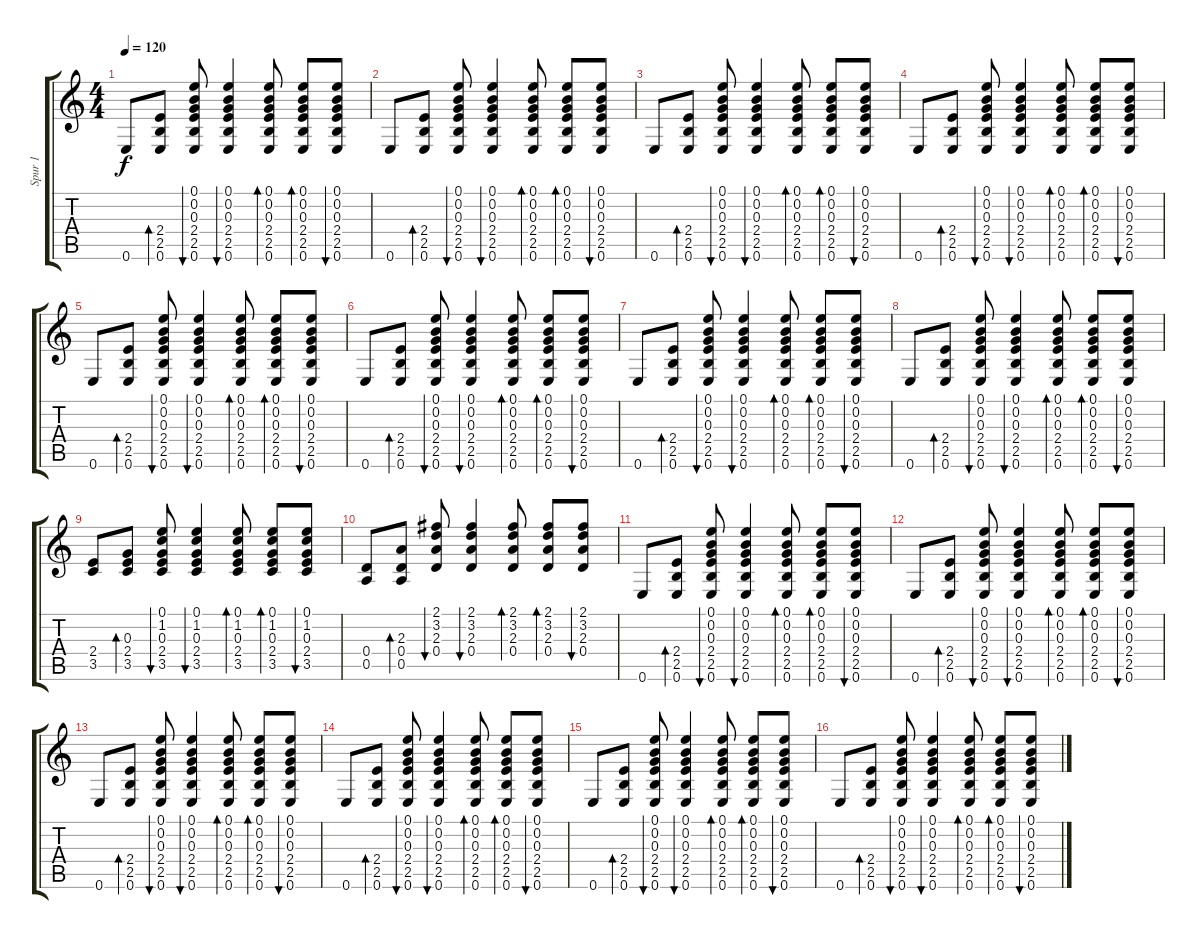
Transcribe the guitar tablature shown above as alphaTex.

\track ("Spur 1" "Spur 1") {instrument acousticguitarsteel}
\staff {score tabs}
\tuning (E4 B3 G3 D3 A2 E2) {hide}
\ts (4 4)
\tempo 120
\clef g2
\ks c
0.6.8{dy f instrument acousticguitarsteel} (2.4 2.5 0.6).8{bd 30} (0.1 0.2 0.3 2.4 2.5 0.6).8{bu 30} (0.1 0.2 0.3 2.4 2.5 0.6).4{bu 30} (0.1 0.2 0.3 2.4 2.5 0.6).8{bd 30} (0.1 0.2 0.3 2.4 2.5 0.6).8{bd 30} (0.1 0.2 0.3 2.4 2.5 0.6).8{bu 30} |
0.6.8 (2.4 2.5 0.6).8{bd 30} (0.1 0.2 0.3 2.4 2.5 0.6).8{bu 30} (0.1 0.2 0.3 2.4 2.5 0.6).4{bu 30} (0.1 0.2 0.3 2.4 2.5 0.6).8{bd 30} (0.1 0.2 0.3 2.4 2.5 0.6).8{bd 30} (0.1 0.2 0.3 2.4 2.5 0.6).8{bu 30} |
0.6.8 (2.4 2.5 0.6).8{bd 30} (0.1 0.2 0.3 2.4 2.5 0.6).8{bu 30} (0.1 0.2 0.3 2.4 2.5 0.6).4{bu 30} (0.1 0.2 0.3 2.4 2.5 0.6).8{bd 30} (0.1 0.2 0.3 2.4 2.5 0.6).8{bd 30} (0.1 0.2 0.3 2.4 2.5 0.6).8{bu 30} |
0.6.8 (2.4 2.5 0.6).8{bd 30} (0.1 0.2 0.3 2.4 2.5 0.6).8{bu 30} (0.1 0.2 0.3 2.4 2.5 0.6).4{bu 30} (0.1 0.2 0.3 2.4 2.5 0.6).8{bd 30} (0.1 0.2 0.3 2.4 2.5 0.6).8{bd 30} (0.1 0.2 0.3 2.4 2.5 0.6).8{bu 30} |
0.6.8 (2.4 2.5 0.6).8{bd 30} (0.1 0.2 0.3 2.4 2.5 0.6).8{bu 30} (0.1 0.2 0.3 2.4 2.5 0.6).4{bu 30} (0.1 0.2 0.3 2.4 2.5 0.6).8{bd 30} (0.1 0.2 0.3 2.4 2.5 0.6).8{bd 30} (0.1 0.2 0.3 2.4 2.5 0.6).8{bu 30} |
0.6.8 (2.4 2.5 0.6).8{bd 30} (0.1 0.2 0.3 2.4 2.5 0.6).8{bu 30} (0.1 0.2 0.3 2.4 2.5 0.6).4{bu 30} (0.1 0.2 0.3 2.4 2.5 0.6).8{bd 30} (0.1 0.2 0.3 2.4 2.5 0.6).8{bd 30} (0.1 0.2 0.3 2.4 2.5 0.6).8{bu 30} |
0.6.8 (2.4 2.5 0.6).8{bd 30} (0.1 0.2 0.3 2.4 2.5 0.6).8{bu 30} (0.1 0.2 0.3 2.4 2.5 0.6).4{bu 30} (0.1 0.2 0.3 2.4 2.5 0.6).8{bd 30} (0.1 0.2 0.3 2.4 2.5 0.6).8{bd 30} (0.1 0.2 0.3 2.4 2.5 0.6).8{bu 30} |
0.6.8 (2.4 2.5 0.6).8{bd 30} (0.1 0.2 0.3 2.4 2.5 0.6).8{bu 30} (0.1 0.2 0.3 2.4 2.5 0.6).4{bu 30} (0.1 0.2 0.3 2.4 2.5 0.6).8{bd 30} (0.1 0.2 0.3 2.4 2.5 0.6).8{bd 30} (0.1 0.2 0.3 2.4 2.5 0.6).8{bu 30} |
(2.4 3.5).8 (0.3 2.4 3.5).8{bd 30} (0.1 1.2 0.3 2.4 3.5).8{bu 30} (0.1 1.2 0.3 2.4 3.5).4{bu 30} (0.1 1.2 0.3 2.4 3.5).8{bd 30} (0.1 1.2 0.3 2.4 3.5).8{bd 30} (0.1 1.2 0.3 2.4 3.5).8{bu 30} |
(0.4 0.5).8 (2.3 0.4 0.5).8{bd 30} (2.1 3.2 2.3 0.4).8{bu 30} (2.1 3.2 2.3 0.4).4{bu 30} (2.1 3.2 2.3 0.4).8{bd 30} (2.1 3.2 2.3 0.4).8{bd 30} (2.1 3.2 2.3 0.4).8{bu 30} |
0.6.8 (2.4 2.5 0.6).8{bd 30} (0.1 0.2 0.3 2.4 2.5 0.6).8{bu 30} (0.1 0.2 0.3 2.4 2.5 0.6).4{bu 30} (0.1 0.2 0.3 2.4 2.5 0.6).8{bd 30} (0.1 0.2 0.3 2.4 2.5 0.6).8{bd 30} (0.1 0.2 0.3 2.4 2.5 0.6).8{bu 30} |
0.6.8 (2.4 2.5 0.6).8{bd 30} (0.1 0.2 0.3 2.4 2.5 0.6).8{bu 30} (0.1 0.2 0.3 2.4 2.5 0.6).4{bu 30} (0.1 0.2 0.3 2.4 2.5 0.6).8{bd 30} (0.1 0.2 0.3 2.4 2.5 0.6).8{bd 30} (0.1 0.2 0.3 2.4 2.5 0.6).8{bu 30} |
0.6.8 (2.4 2.5 0.6).8{bd 30} (0.1 0.2 0.3 2.4 2.5 0.6).8{bu 30} (0.1 0.2 0.3 2.4 2.5 0.6).4{bu 30} (0.1 0.2 0.3 2.4 2.5 0.6).8{bd 30} (0.1 0.2 0.3 2.4 2.5 0.6).8{bd 30} (0.1 0.2 0.3 2.4 2.5 0.6).8{bu 30} |
0.6.8 (2.4 2.5 0.6).8{bd 30} (0.1 0.2 0.3 2.4 2.5 0.6).8{bu 30} (0.1 0.2 0.3 2.4 2.5 0.6).4{bu 30} (0.1 0.2 0.3 2.4 2.5 0.6).8{bd 30} (0.1 0.2 0.3 2.4 2.5 0.6).8{bd 30} (0.1 0.2 0.3 2.4 2.5 0.6).8{bu 30} |
0.6.8 (2.4 2.5 0.6).8{bd 30} (0.1 0.2 0.3 2.4 2.5 0.6).8{bu 30} (0.1 0.2 0.3 2.4 2.5 0.6).4{bu 30} (0.1 0.2 0.3 2.4 2.5 0.6).8{bd 30} (0.1 0.2 0.3 2.4 2.5 0.6).8{bd 30} (0.1 0.2 0.3 2.4 2.5 0.6).8{bu 30} |
0.6.8 (2.4 2.5 0.6).8{bd 30} (0.1 0.2 0.3 2.4 2.5 0.6).8{bu 30} (0.1 0.2 0.3 2.4 2.5 0.6).4{bu 30} (0.1 0.2 0.3 2.4 2.5 0.6).8{bd 30} (0.1 0.2 0.3 2.4 2.5 0.6).8{bd 30} (0.1 0.2 0.3 2.4 2.5 0.6).8{bu 30}
